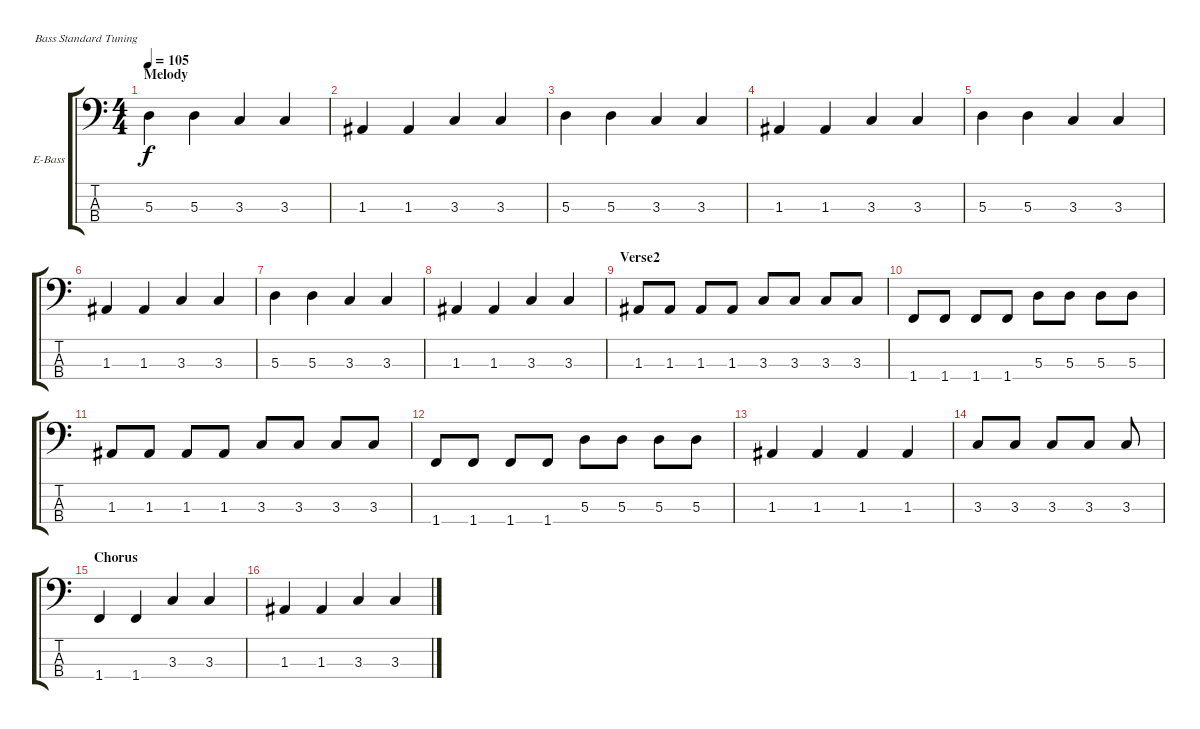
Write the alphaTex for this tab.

\defaultSystemsLayout 4
\bracketExtendMode groupsimilarinstruments
\firstSystemTrackNameOrientation horizontal
\otherSystemsTrackNameOrientation horizontal
\track ("Bass" "E-Bass") {instrument electricbassfinger}
\staff {score tabs}
\tuning (G2 D2 A1 E1)
\ts (4 4)
\section ("" "Melody")
\tempo 105
\clef f4
\scale
0.333333
\ks c
5.3.4{dy f} 5.3.4 3.3.4 3.3.4 |
\scale
0.333333 1.3.4 1.3.4 3.3.4 3.3.4 |
\scale
0.333333 5.3.4 5.3.4 3.3.4 3.3.4 |
\scale
0.333333 1.3.4 1.3.4 3.3.4 3.3.4 |
\scale
0.333333 5.3.4 5.3.4 3.3.4 3.3.4 |
\scale
0.333333 1.3.4 1.3.4 3.3.4 3.3.4 |
\scale
0.333333 5.3.4 5.3.4 3.3.4 3.3.4 |
\scale
0.333333 1.3.4 1.3.4 3.3.4 3.3.4 |
\section ("" "Verse2")
\scale
0.333333 1.3.8 1.3.8 1.3.8 1.3.8 3.3.8 3.3.8 3.3.8 3.3.8 |
\scale
0.333333 1.4.8 1.4.8 1.4.8 1.4.8 5.3.8 5.3.8 5.3.8 5.3.8 |
\scale
0.333333 1.3.8 1.3.8 1.3.8 1.3.8 3.3.8 3.3.8 3.3.8 3.3.8 |
\scale
0.333333 1.4.8 1.4.8 1.4.8 1.4.8 5.3.8 5.3.8 5.3.8 5.3.8 |
\scale
0.333333 1.3.4 1.3.4 1.3.4 1.3.4 |
\scale
0.333333 3.3.8 3.3.8 3.3.8 3.3.8 3.3.8 |
\section ("" "Chorus")
\scale
0.333333 1.4.4 1.4.4 3.3.4 3.3.4 |
\scale
0.333333 1.3.4 1.3.4 3.3.4 3.3.4
